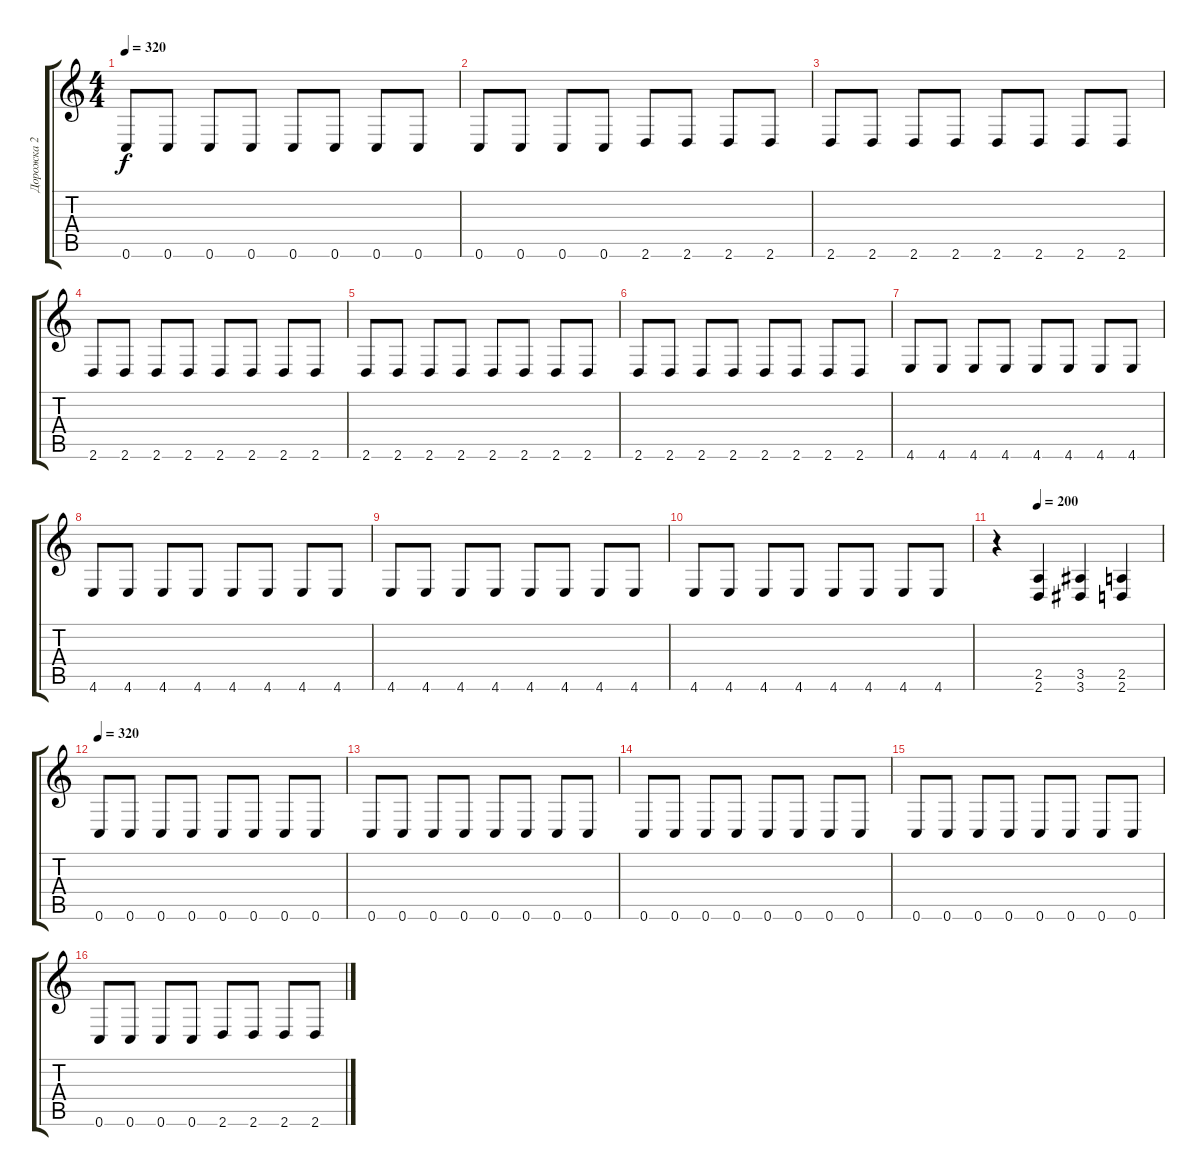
\track ("Дорожка 2" "Дорожка 2") {instrument distortionguitar}
\staff {score tabs}
\tuning (D4 A3 F3 C3 G2 C2) {hide}
\ts (4 4)
\tempo 320
\clef g2
\ks c
0.6.8{dy f} 0.6.8 0.6.8 0.6.8 0.6.8 0.6.8 0.6.8 0.6.8 |
0.6.8 0.6.8 0.6.8 0.6.8 2.6.8 2.6.8 2.6.8 2.6.8 |
2.6.8 2.6.8 2.6.8 2.6.8 2.6.8 2.6.8 2.6.8 2.6.8 |
2.6.8 2.6.8 2.6.8 2.6.8 2.6.8 2.6.8 2.6.8 2.6.8 |
2.6.8 2.6.8 2.6.8 2.6.8 2.6.8 2.6.8 2.6.8 2.6.8 |
2.6.8 2.6.8 2.6.8 2.6.8 2.6.8 2.6.8 2.6.8 2.6.8 |
4.6.8 4.6.8 4.6.8 4.6.8 4.6.8 4.6.8 4.6.8 4.6.8 |
4.6.8 4.6.8 4.6.8 4.6.8 4.6.8 4.6.8 4.6.8 4.6.8 |
4.6.8 4.6.8 4.6.8 4.6.8 4.6.8 4.6.8 4.6.8 4.6.8 |
4.6.8 4.6.8 4.6.8 4.6.8 4.6.8 4.6.8 4.6.8 4.6.8 |
\tempo (200 0.25)
r.4 (2.5 2.6).4 (3.5 3.6).4 (2.5 2.6).4 |
\tempo 320
0.6.8 0.6.8 0.6.8 0.6.8 0.6.8 0.6.8 0.6.8 0.6.8 |
0.6.8 0.6.8 0.6.8 0.6.8 0.6.8 0.6.8 0.6.8 0.6.8 |
0.6.8 0.6.8 0.6.8 0.6.8 0.6.8 0.6.8 0.6.8 0.6.8 |
0.6.8 0.6.8 0.6.8 0.6.8 0.6.8 0.6.8 0.6.8 0.6.8 |
0.6.8 0.6.8 0.6.8 0.6.8 2.6.8 2.6.8 2.6.8 2.6.8
